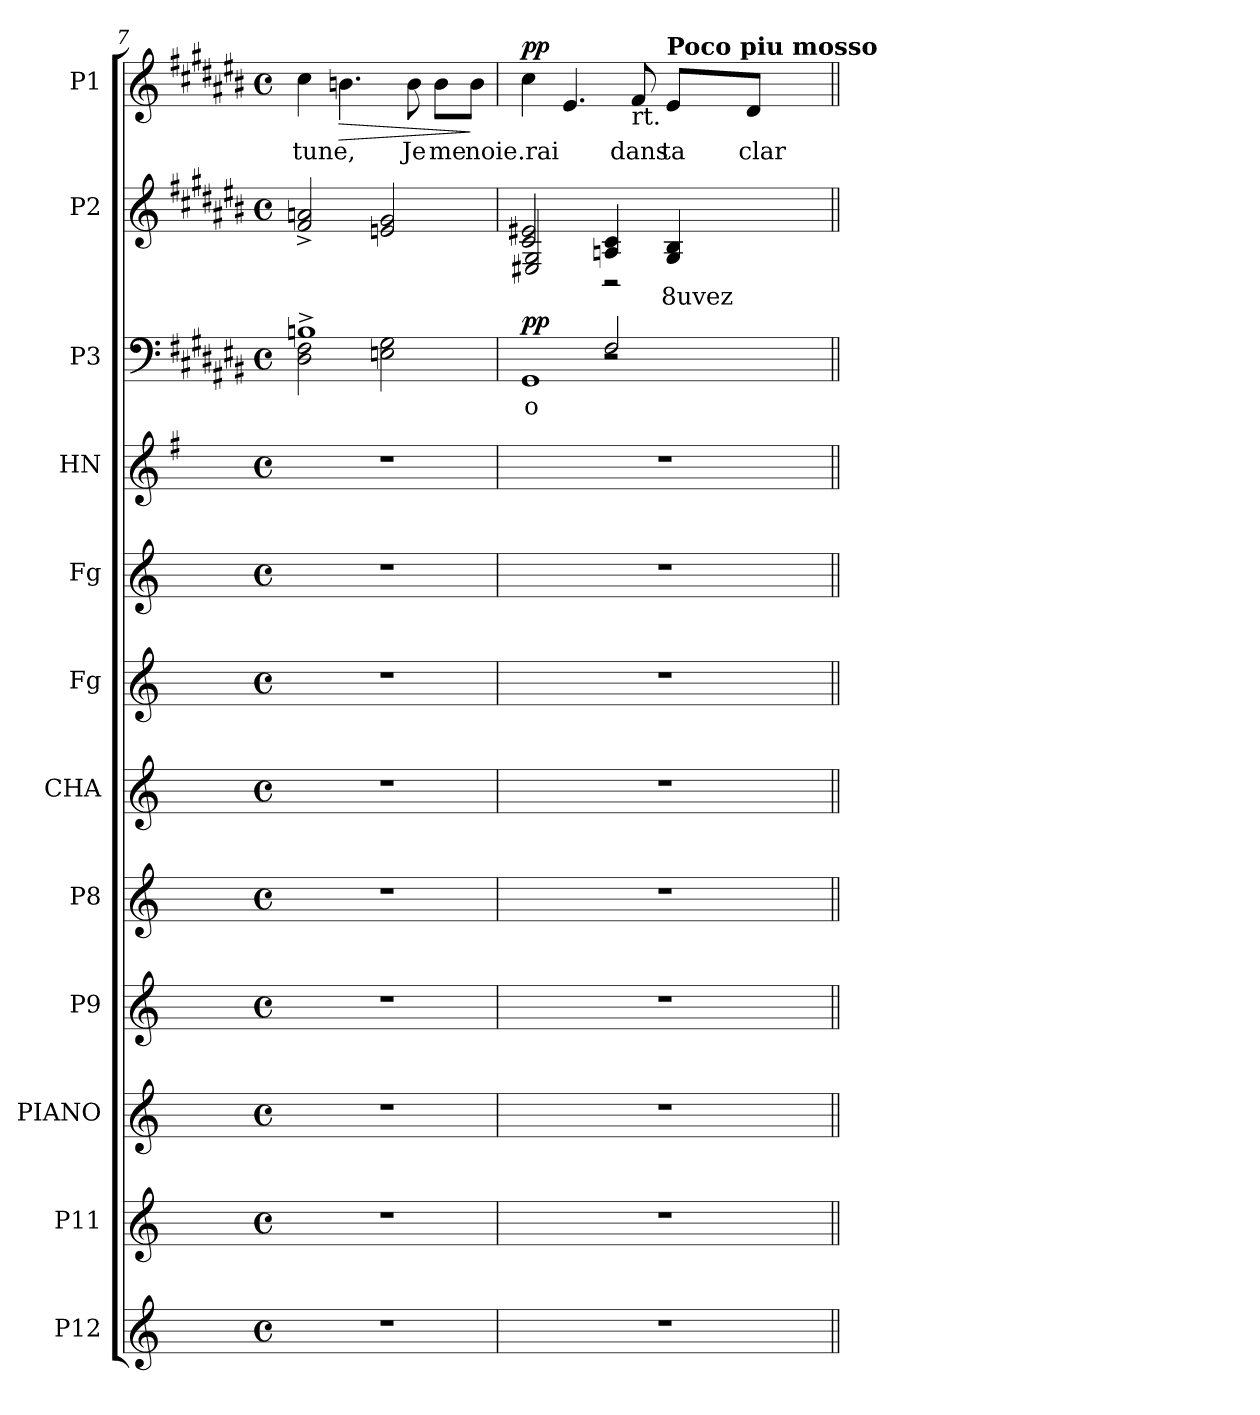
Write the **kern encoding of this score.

**kern	**kern	**kern	**kern	**kern	**kern	**kern	**kern	**kern	**kern	**text	**dynam	**kern	**text	**kern	**text	**dynam
*part12	*part11	*part10	*part9	*part8	*part7	*part6	*part5	*part4	*part3	*part3	*part3	*part2	*part2	*part1	*part1	*part1
*staff12	*staff11	*staff10	*staff9	*staff8	*staff7	*staff6	*staff5	*staff4	*staff3	*staff3	*staff3	*staff2	*staff2	*staff1	*staff1	*staff1
*I"P12	*I"P11	*I"PIANO	*I"P9	*I"P8	*I"CHA	*I"Fg	*I"Fg	*I"HN	*I"P3	*	*	*I"P2	*	*I"P1	*	*
*	*	*I'Pno	*	*	*I'CHA	*I'Fg	*I'Fg	*I'HN	*	*	*	*	*	*	*	*
!!LO:LB:g=z
*clefG2	*clefG2	*clefG2	*clefG2	*clefG2	*clefG2	*clefG2	*clefG2	*clefG2	*clefF4	*	*	*clefG2	*	*clefG2	*	*
*	*	*	*	*	*	*	*	*ITrd4c7	*	*	*	*	*	*	*	*
*k[]	*k[]	*k[]	*k[]	*k[]	*k[]	*k[]	*k[]	*k[]	*k[f#c#g#d#a#e#b#]	*	*	*k[f#c#g#d#a#e#b#]	*	*k[f#c#g#d#a#e#b#]	*	*
*C:	*C:	*C:	*C:	*C:	*C:	*C:	*C:	*C:	*C#:	*	*	*C#:	*	*C#:	*	*
*M4/4	*M4/4	*M4/4	*M4/4	*M4/4	*M4/4	*M4/4	*M4/4	*M4/4	*M4/4	*	*	*M4/4	*	*M4/4	*	*
*met(c)	*met(c)	*met(c)	*met(c)	*met(c)	*met(c)	*met(c)	*met(c)	*met(c)	*met(c)	*	*	*met(c)	*	*met(c)	*	*
=7	=7	=7	=7	=7	=7	=7	=7	=7	=7	=7	=7	=7	=7	=7	=7	=7
*	*	*	*	*	*	*	*	*	*^	*	*	*	*	*	*	*
!	!	!	!	!	!	!	!	!	!	!	!	!	!	!	!	!LO:LY:b:color=#000000	!
1r	1r	1r	1r	1r	1r	1r	1r	1r	1Bn^i	2D#i\ 2F#i	.	.	2f#i/^ 2ani^	.	4cc#i\	tune,	.
!	!	!	!	!	!	!	!	!	!	!	!	!	!	!	!	!	!LO:HP:b
.	.	.	.	.	.	.	.	.	.	.	.	.	.	.	4.bni\	.	>
.	.	.	.	.	.	.	.	.	.	2Eni\ 2G#i	.	.	2eni/ 2g#i	.	.	.	.
!	!	!	!	!	!	!	!	!	!	!	!	!	!	!	!	!LO:LY:b:color=#000000	!
.	.	.	.	.	.	.	.	.	.	.	.	.	.	.	8bi\	Je	.
!	!	!	!	!	!	!	!	!	!	!	!	!	!	!	!	!LO:LY:b:color=#000000	!
.	.	.	.	.	.	.	.	.	.	.	.	.	.	.	8bi\L	me	.
!	!	!	!	!	!	!	!	!	!	!	!	!	!	!	!	!LO:LY:b:color=#000000	!
.	.	.	.	.	.	.	.	.	.	.	.	.	.	.	8bi\J	noie.rai	]
*	*	*	*	*	*	*	*	*	*v	*v	*	*	*	*	*	*	*
=8	=8	=8	=8	=8	=8	=8	=8	=8	=8	=8	=8	=8	=8	=8	=8	=8
!	!	!	!	!	!	!	!	!	!	!LO:LY:b:color=#000000	!	!	!	!	!	!
*	*	*	*	*	*	*	*	*	*^	*	*	*^	*	*	*	*
*	*	*	*	*	*	*	*	*	*	*^	*	*	*	*	*	*	*	*
1r	1r	1r	1r	1r	1r	1r	1r	1r	2ryy	1GG#i	2ryy	o	pp	2c#i/ 2e#Xi	2E#Xi/ 2G#i	.	4cc#i\	.	pp
.	.	.	.	.	.	.	.	.	.	.	.	.	.	.	.	.	4.e#i/	.	.
.	.	.	.	.	.	.	.	.	2F#i/	.	2r	.	.	4Ani/ 4c#i	2r	.	.	.	.
!	!	!	!	!	!	!	!	!	!	!	!	!	!	!	!	!	!LO:TX:b:t=rt.	!	!
!	!	!	!	!	!	!	!	!	!	!	!	!	!	!	!	!	!	!LO:LY:b:color=#000000	!
.	.	.	.	.	.	.	.	.	.	.	.	.	.	.	.	.	8f#i/	dans	.
!	!	!	!	!	!	!	!	!	!	!	!	!	!	!	!	!LO:LY:b:color=#000000	!	!	!
!	!	!	!	!	!	!	!	!	!	!	!	!	!	!	!	!	!LO:TX:a:B:t=Poco piu mosso	!	!
!	!	!	!	!	!	!	!	!	!	!	!	!	!	!	!	!	!	!LO:LY:b:color=#000000	!
.	.	.	.	.	.	.	.	.	.	.	.	.	.	4G#i/ 4B#i	.	8uvez	8e#i/L	ta	.
!	!	!	!	!	!	!	!	!	!	!	!	!	!	!	!	!	!	!LO:LY:b:color=#000000	!
.	.	.	.	.	.	.	.	.	.	.	.	.	.	.	.	.	8d#i/J	clar-	.
*	*	*	*	*	*	*	*	*	*v	*v	*v	*	*	*	*	*	*	*	*
*	*	*	*	*	*	*	*	*	*	*	*	*v	*v	*	*	*	*
=||	=||	=||	=||	=||	=||	=||	=||	=||	=||	=||	=||	=||	=||	=||	=||	=||
*-	*-	*-	*-	*-	*-	*-	*-	*-	*-	*-	*-	*-	*-	*-	*-	*-
